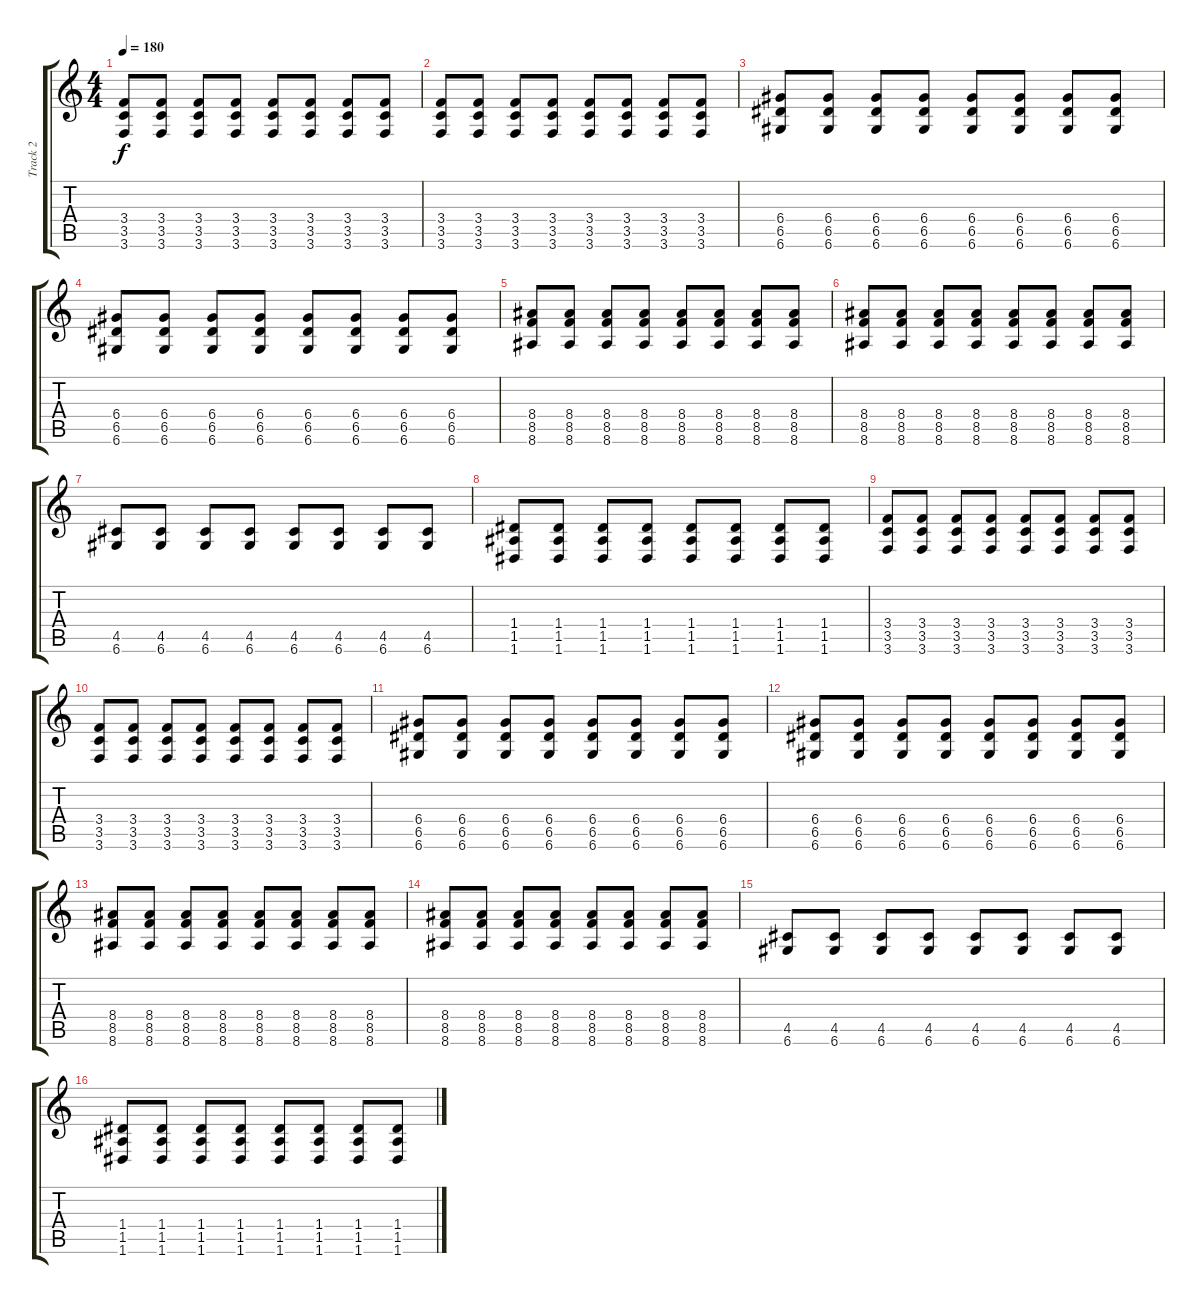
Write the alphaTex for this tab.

\track ("Track 2" "Track 2") {instrument distortionguitar}
\staff {score tabs}
\tuning (E4 B3 G3 D3 A2 D2) {hide}
\ts (4 4)
\tempo 180
\clef g2
\ks c
(3.4 3.5 3.6).8{dy f} (3.4 3.5 3.6).8 (3.4 3.5 3.6).8 (3.4 3.5 3.6).8 (3.4 3.5 3.6).8 (3.4 3.5 3.6).8 (3.4 3.5 3.6).8 (3.4 3.5 3.6).8 |
(3.4 3.5 3.6).8 (3.4 3.5 3.6).8 (3.4 3.5 3.6).8 (3.4 3.5 3.6).8 (3.4 3.5 3.6).8 (3.4 3.5 3.6).8 (3.4 3.5 3.6).8 (3.4 3.5 3.6).8 |
(6.4 6.5 6.6).8 (6.4 6.5 6.6).8 (6.4 6.5 6.6).8 (6.4 6.5 6.6).8 (6.4 6.5 6.6).8 (6.4 6.5 6.6).8 (6.4 6.5 6.6).8 (6.4 6.5 6.6).8 |
(6.4 6.5 6.6).8 (6.4 6.5 6.6).8 (6.4 6.5 6.6).8 (6.4 6.5 6.6).8 (6.4 6.5 6.6).8 (6.4 6.5 6.6).8 (6.4 6.5 6.6).8 (6.4 6.5 6.6).8 |
(8.4 8.5 8.6).8 (8.4 8.5 8.6).8 (8.4 8.5 8.6).8 (8.4 8.5 8.6).8 (8.4 8.5 8.6).8 (8.4 8.5 8.6).8 (8.4 8.5 8.6).8 (8.4 8.5 8.6).8 |
(8.4 8.5 8.6).8 (8.4 8.5 8.6).8 (8.4 8.5 8.6).8 (8.4 8.5 8.6).8 (8.4 8.5 8.6).8 (8.4 8.5 8.6).8 (8.4 8.5 8.6).8 (8.4 8.5 8.6).8 |
(4.5 6.6).8 (4.5 6.6).8 (4.5 6.6).8 (4.5 6.6).8 (4.5 6.6).8 (4.5 6.6).8 (4.5 6.6).8 (4.5 6.6).8 |
(1.4 1.5 1.6).8 (1.4 1.5 1.6).8 (1.4 1.5 1.6).8 (1.4 1.5 1.6).8 (1.4 1.5 1.6).8 (1.4 1.5 1.6).8 (1.4 1.5 1.6).8 (1.4 1.5 1.6).8 |
(3.4 3.5 3.6).8 (3.4 3.5 3.6).8 (3.4 3.5 3.6).8 (3.4 3.5 3.6).8 (3.4 3.5 3.6).8 (3.4 3.5 3.6).8 (3.4 3.5 3.6).8 (3.4 3.5 3.6).8 |
(3.4 3.5 3.6).8 (3.4 3.5 3.6).8 (3.4 3.5 3.6).8 (3.4 3.5 3.6).8 (3.4 3.5 3.6).8 (3.4 3.5 3.6).8 (3.4 3.5 3.6).8 (3.4 3.5 3.6).8 |
(6.4 6.5 6.6).8 (6.4 6.5 6.6).8 (6.4 6.5 6.6).8 (6.4 6.5 6.6).8 (6.4 6.5 6.6).8 (6.4 6.5 6.6).8 (6.4 6.5 6.6).8 (6.4 6.5 6.6).8 |
(6.4 6.5 6.6).8 (6.4 6.5 6.6).8 (6.4 6.5 6.6).8 (6.4 6.5 6.6).8 (6.4 6.5 6.6).8 (6.4 6.5 6.6).8 (6.4 6.5 6.6).8 (6.4 6.5 6.6).8 |
(8.4 8.5 8.6).8 (8.4 8.5 8.6).8 (8.4 8.5 8.6).8 (8.4 8.5 8.6).8 (8.4 8.5 8.6).8 (8.4 8.5 8.6).8 (8.4 8.5 8.6).8 (8.4 8.5 8.6).8 |
(8.4 8.5 8.6).8 (8.4 8.5 8.6).8 (8.4 8.5 8.6).8 (8.4 8.5 8.6).8 (8.4 8.5 8.6).8 (8.4 8.5 8.6).8 (8.4 8.5 8.6).8 (8.4 8.5 8.6).8 |
(4.5 6.6).8 (4.5 6.6).8 (4.5 6.6).8 (4.5 6.6).8 (4.5 6.6).8 (4.5 6.6).8 (4.5 6.6).8 (4.5 6.6).8 |
(1.4 1.5 1.6).8 (1.4 1.5 1.6).8 (1.4 1.5 1.6).8 (1.4 1.5 1.6).8 (1.4 1.5 1.6).8 (1.4 1.5 1.6).8 (1.4 1.5 1.6).8 (1.4 1.5 1.6).8
